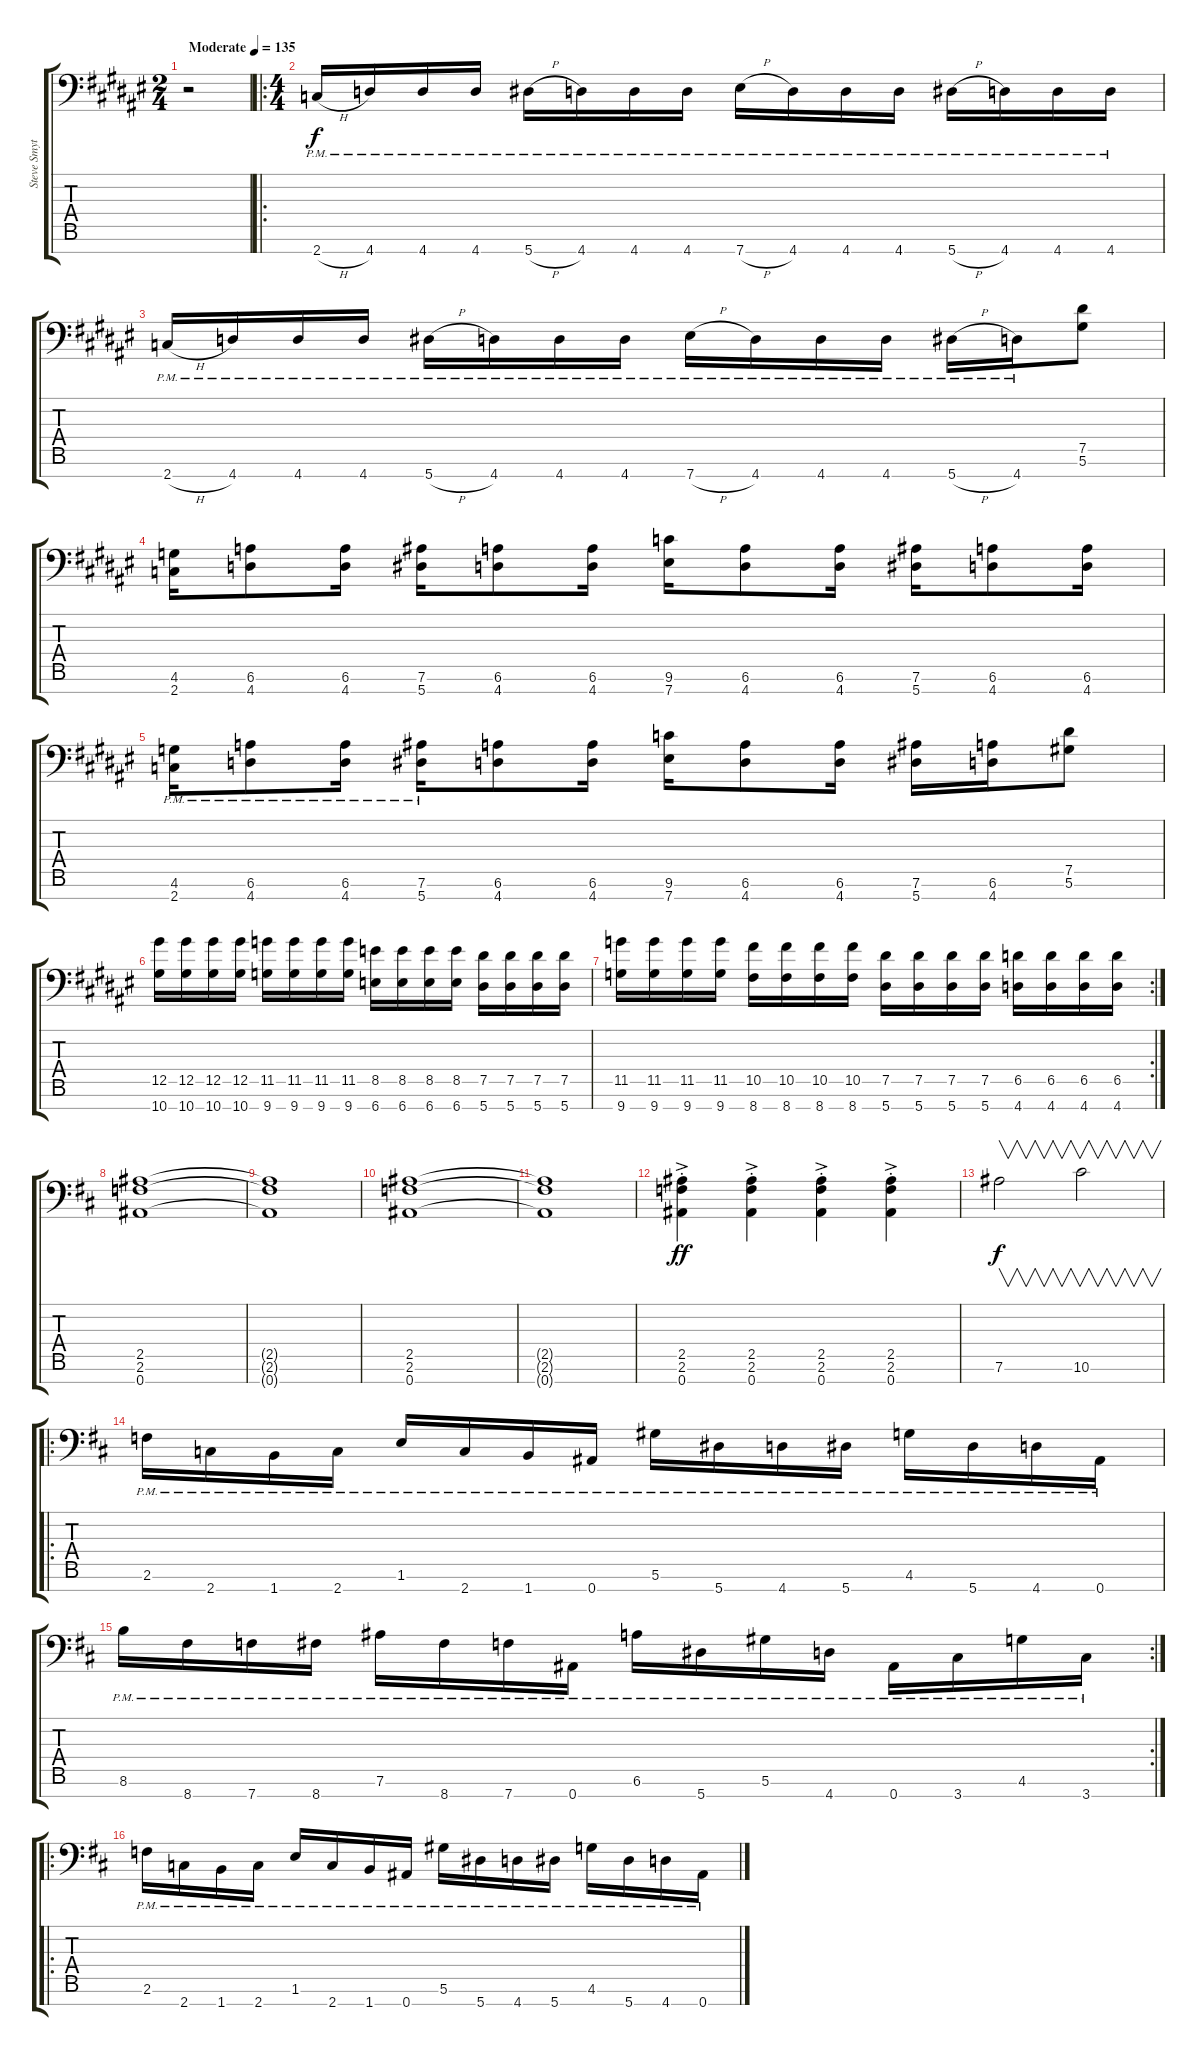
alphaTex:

\track ("Steve Smyth" "Steve Smyt") {instrument distortionguitar}
\staff {score tabs}
\tuning (Eb4 Bb3 Gb3 Db3 Ab2 Eb2 Bb1) {hide}
\ts (2 4)
\tempo (135 "Moderate")
\clef f4
\ks f#
r.2{dy f instrument distortionguitar} |
\ro
\ts (4 4)
2.7{h pm}.16 4.7{pm}.16 4.7{pm}.16 4.7{pm}.16 5.7{h pm}.16 4.7{pm}.16 4.7{pm}.16 4.7{pm}.16 7.7{h pm}.16 4.7{pm}.16 4.7{pm}.16 4.7{pm}.16 5.7{h pm}.16 4.7{pm}.16 4.7{pm}.16 4.7{pm}.16 |
2.7{h pm}.16 4.7{pm}.16 4.7{pm}.16 4.7{pm}.16 5.7{h pm}.16 4.7{pm}.16 4.7{pm}.16 4.7{pm}.16 7.7{h pm}.16 4.7{pm}.16 4.7{pm}.16 4.7{pm}.16 5.7{h pm}.16 4.7{pm}.16 (7.5 5.6).8 |
(4.6 2.7).16 (6.6 4.7).8 (6.6 4.7).16 (7.6 5.7).16 (6.6 4.7).8 (6.6 4.7).16 (9.6 7.7).16 (6.6 4.7).8 (6.6 4.7).16 (7.6 5.7).16 (6.6 4.7).8 (6.6 4.7).16 |
(4.6{pm} 2.7{pm}).16 (6.6{pm} 4.7{pm}).8 (6.6{pm} 4.7{pm}).16 (7.6{pm} 5.7{pm}).16 (6.6 4.7).8 (6.6 4.7).16 (9.6 7.7).16 (6.6 4.7).8 (6.6 4.7).16 (7.6 5.7).16 (6.6 4.7).16 (7.5 5.6).8 |
(12.5 10.7).16 (12.5 10.7).16 (12.5 10.7).16 (12.5 10.7).16 (11.5 9.7).16 (11.5 9.7).16 (11.5 9.7).16 (11.5 9.7).16 (8.5 6.7).16 (8.5 6.7).16 (8.5 6.7).16 (8.5 6.7).16 (7.5 5.7).16 (7.5 5.7).16 (7.5 5.7).16 (7.5 5.7).16 |
\rc 2
(11.5 9.7).16 (11.5 9.7).16 (11.5 9.7).16 (11.5 9.7).16 (10.5 8.7).16 (10.5 8.7).16 (10.5 8.7).16 (10.5 8.7).16 (7.5 5.7).16 (7.5 5.7).16 (7.5 5.7).16 (7.5 5.7).16 (6.5 4.7).16 (6.5 4.7).16 (6.5 4.7).16 (6.5 4.7).16 |
\ks d
(2.5 2.6 0.7).1 |
(2.5{t} 2.6{t} 0.7{t}).1 |
(2.5 2.6 0.7).1 |
(2.5{t} 2.6{t} 0.7{t}).1 |
(2.5{ac st} 2.6{ac st} 0.7{ac st}).4{dy ff} (2.5{ac st} 2.6{ac st} 0.7{ac st}).4 (2.5{ac st} 2.6{ac st} 0.7{ac st}).4 (2.5{ac st} 2.6{ac st} 0.7{ac st}).4 |
7.6.2{v dy f} 10.6.2{v} |
\ro
2.6{pm}.16 2.7{pm}.16 1.7{pm}.16 2.7{pm}.16 1.6{pm}.16 2.7{pm}.16 1.7{pm}.16 0.7{pm}.16 5.6{pm}.16 5.7{pm}.16 4.7{pm}.16 5.7{pm}.16 4.6{pm}.16 5.7{pm}.16 4.7{pm}.16 0.7{pm}.16 |
\rc 2
8.6{pm}.16 8.7{pm}.16 7.7{pm}.16 8.7{pm}.16 7.6{pm}.16 8.7{pm}.16 7.7{pm}.16 0.7{pm}.16 6.6{pm}.16 5.7{pm}.16 5.6{pm}.16 4.7{pm}.16 0.7{pm}.16 3.7{pm}.16 4.6{pm}.16 3.7{pm}.16 |
\ro
2.6{pm}.16 2.7{pm}.16 1.7{pm}.16 2.7{pm}.16 1.6{pm}.16 2.7{pm}.16 1.7{pm}.16 0.7{pm}.16 5.6{pm}.16 5.7{pm}.16 4.7{pm}.16 5.7{pm}.16 4.6{pm}.16 5.7{pm}.16 4.7{pm}.16 0.7{pm}.16
